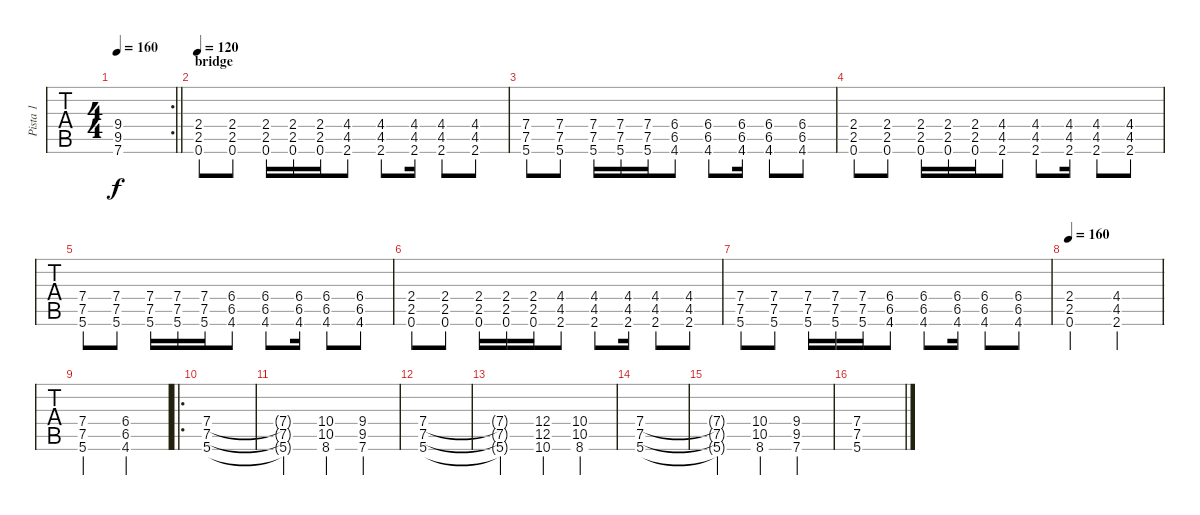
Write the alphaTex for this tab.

\track ("Pista 1" "Pista 1") {instrument distortionguitar}
\staff {tabs}
\tuning (E4 B3 G3 D3 A2 E2) {hide}
\rc 2
\ts (4 4)
\tempo 160
\clef g2
\barLineRight lightlight
\ks c
(9.4 9.5 7.6).1{dy f} |
\section ("" "bridge")
\tempo 120
(2.4 2.5 0.6).8 (2.4 2.5 0.6).8 (2.4 2.5 0.6).16 (2.4 2.5 0.6).16 (2.4 2.5 0.6).16 (4.4 4.5 2.6).8 (4.4 4.5 2.6).8 (4.4 4.5 2.6).16 (4.4 4.5 2.6).8 (4.4 4.5 2.6).8 |
(7.4 7.5 5.6).8 (7.4 7.5 5.6).8 (7.4 7.5 5.6).16 (7.4 7.5 5.6).16 (7.4 7.5 5.6).16 (6.4 6.5 4.6).8 (6.4 6.5 4.6).8 (6.4 6.5 4.6).16 (6.4 6.5 4.6).8 (6.4 6.5 4.6).8 |
(2.4 2.5 0.6).8 (2.4 2.5 0.6).8 (2.4 2.5 0.6).16 (2.4 2.5 0.6).16 (2.4 2.5 0.6).16 (4.4 4.5 2.6).8 (4.4 4.5 2.6).8 (4.4 4.5 2.6).16 (4.4 4.5 2.6).8 (4.4 4.5 2.6).8 |
(7.4 7.5 5.6).8 (7.4 7.5 5.6).8 (7.4 7.5 5.6).16 (7.4 7.5 5.6).16 (7.4 7.5 5.6).16 (6.4 6.5 4.6).8 (6.4 6.5 4.6).8 (6.4 6.5 4.6).16 (6.4 6.5 4.6).8 (6.4 6.5 4.6).8 |
(2.4 2.5 0.6).8 (2.4 2.5 0.6).8 (2.4 2.5 0.6).16 (2.4 2.5 0.6).16 (2.4 2.5 0.6).16 (4.4 4.5 2.6).8 (4.4 4.5 2.6).8 (4.4 4.5 2.6).16 (4.4 4.5 2.6).8 (4.4 4.5 2.6).8 |
(7.4 7.5 5.6).8 (7.4 7.5 5.6).8 (7.4 7.5 5.6).16 (7.4 7.5 5.6).16 (7.4 7.5 5.6).16 (6.4 6.5 4.6).8 (6.4 6.5 4.6).8 (6.4 6.5 4.6).16 (6.4 6.5 4.6).8 (6.4 6.5 4.6).8 |
\tempo 160
(2.4 2.5 0.6).2 (4.4 4.5 2.6).2 |
(7.4 7.5 5.6).2 (6.4 6.5 4.6).2 |
\ro
(7.4 7.5 5.6).1 |
(7.4{t} 7.5{t} 5.6{t}).2 (10.4 10.5 8.6).4 (9.4 9.5 7.6).4 |
(7.4 7.5 5.6).1 |
(7.4{t} 7.5{t} 5.6{t}).2 (12.4 12.5 10.6).4 (10.4 10.5 8.6).4 |
(7.4 7.5 5.6).1 |
(7.4{t} 7.5{t} 5.6{t}).2 (10.4 10.5 8.6).4 (9.4 9.5 7.6).4 |
(7.4 7.5 5.6).1
